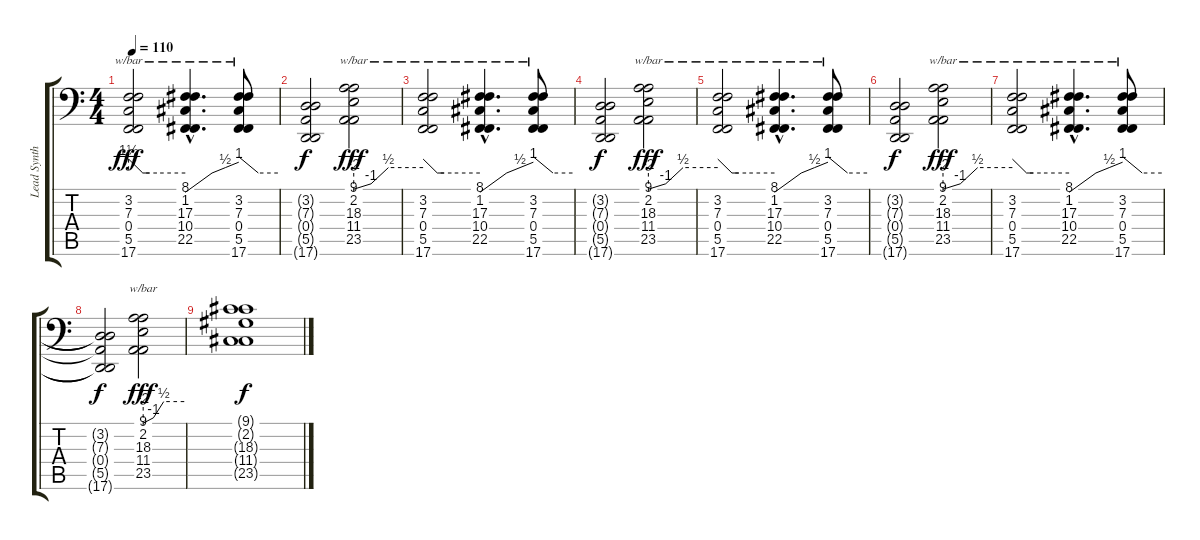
\track ("Lead Synth" "Lead Synth") {instrument lead2sawtooth}
\staff {score tabs}
\tuning (E3 B2 G2 D2 A1 E1) {hide}
\ts (4 4)
\tempo 110
\clef f4
\ks c
(3.2 7.3 0.4 5.5 17.6).2{tbe (custom default 0 6 15 0 22 0 30 0 60 0) dy fff balance 8} (8.1{hac} 1.2{hac} 17.3{hac} 10.4{hac} 22.5{hac}).4{d tbe (custom default 0 -12 30 0 45 2 60 4)} (3.2 7.3 0.4 5.5 17.6).8{tbe (custom default 0 8 30 0 60 0)} |
(3.2{t} 7.3{t} 0.4{t} 5.5{t} 17.6{t}).2{dy f} (9.1 2.2 18.3 11.4 23.5).2{tbe (custom default 0 -8 15 -4 30 2 60 2) dy fff} |
(3.2 7.3 0.4 5.5 17.6).2{tbe (custom default 0 6 15 0 22 0 30 0 60 0)} (8.1{hac} 1.2{hac} 17.3{hac} 10.4{hac} 22.5{hac}).4{d tbe (custom default 0 -12 30 0 45 2 60 4)} (3.2 7.3 0.4 5.5 17.6).8{tbe (custom default 0 8 30 0 60 0)} |
(3.2{t} 7.3{t} 0.4{t} 5.5{t} 17.6{t}).2{dy f} (9.1 2.2 18.3 11.4 23.5).2{tbe (custom default 0 -8 15 -4 30 2 60 2) dy fff} |
(3.2 7.3 0.4 5.5 17.6).2{tbe (custom default 0 6 15 0 22 0 30 0 60 0)} (8.1{hac} 1.2{hac} 17.3{hac} 10.4{hac} 22.5{hac}).4{d tbe (custom default 0 -12 30 0 45 2 60 4)} (3.2 7.3 0.4 5.5 17.6).8{tbe (custom default 0 8 30 0 60 0)} |
(3.2{t} 7.3{t} 0.4{t} 5.5{t} 17.6{t}).2{dy f} (9.1 2.2 18.3 11.4 23.5).2{tbe (custom default 0 -8 15 -4 30 2 60 2) dy fff} |
(3.2 7.3 0.4 5.5 17.6).2{tbe (custom default 0 6 15 0 22 0 30 0 60 0)} (8.1{hac} 1.2{hac} 17.3{hac} 10.4{hac} 22.5{hac}).4{d tbe (custom default 0 -12 30 0 45 2 60 4)} (3.2 7.3 0.4 5.5 17.6).8{tbe (custom default 0 8 30 0 60 0)} |
(3.2{t} 7.3{t} 0.4{t} 5.5{t} 17.6{t}).2{dy f} (9.1 2.2 18.3 11.4 23.5).2{tbe (custom default 0 -8 15 -4 30 2 60 2) dy fff} |
(9.1{t} 2.2{t} 18.3{t} 11.4{t} 23.5{t}).1{dy f}
